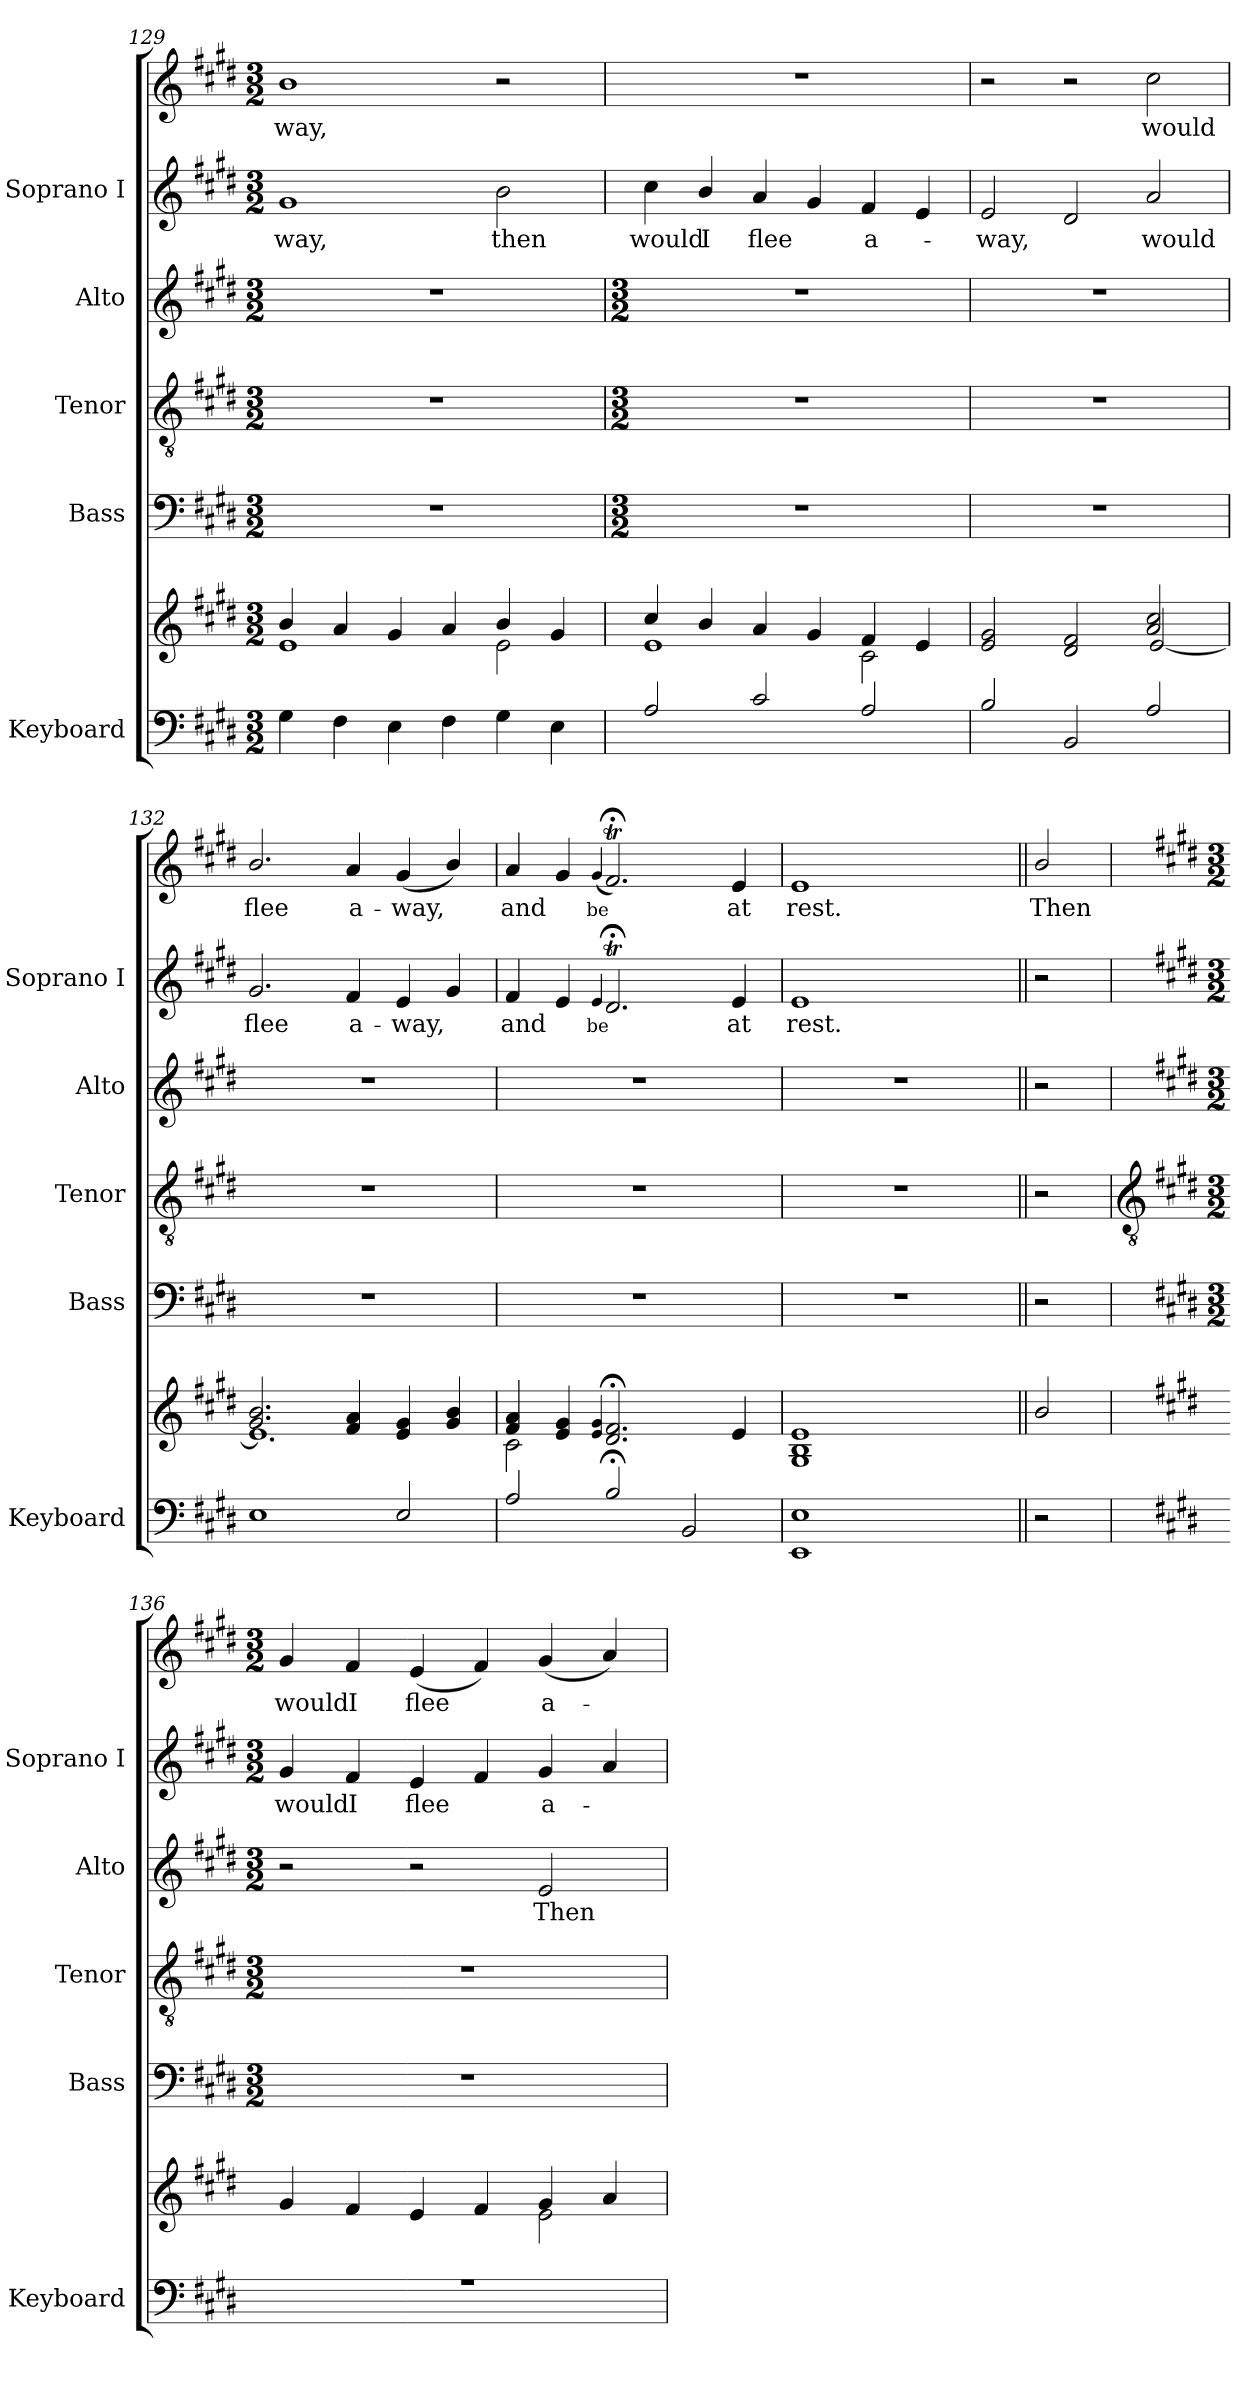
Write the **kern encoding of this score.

**kern	**kern	**kern	**kern	**kern	**text	**kern	**text	**kern	**text
*part5	*part5	*part4	*part3	*part2	*part2	*part1	*part1	*part1	*part1
*staff7	*staff6	*staff5	*staff4	*staff3	*staff3	*staff2	*staff2	*staff1	*staff1
*I"Keyboard	*	*I"Bass	*I"Tenor	*I"Alto	*	*I"Soprano I	*	*	*
*I'Keyboard	*	*I'Bass	*I'Tenor	*I'Alto	*	*I'Soprano I	*	*	*
*clefF4	*clefG2	*clefF4	*clefGv2	*clefG2	*	*clefG2	*	*clefG2	*
*k[f#c#g#d#]	*k[f#c#g#d#]	*k[f#c#g#d#]	*k[f#c#g#d#]	*k[f#c#g#d#]	*	*k[f#c#g#d#]	*	*k[f#c#g#d#]	*
*E:	*E:	*E:	*E:	*E:	*	*E:	*	*E:	*
*M3/2	*M3/2	*M3/2	*M3/2	*M3/2	*	*M3/2	*	*M3/2	*
=129	=129	=129	=129	=129	=129	=129	=129	=129	=129
*	*^	*	*	*	*	*	*	*	*
!	!	!	!	!	!	!	!	!LO:LY:b	!	!LO:LY:b
4G#	4b/	1e\	1.r	1.r	1.r	.	1g#	way,	1b	way,
4F#	4a	.	.	.	.	.	.	.	.	.
4E	4g#	.	.	.	.	.	.	.	.	.
4F#	4a	.	.	.	.	.	.	.	.	.
!	!	!	!	!	!	!	!	!LO:LY:b	!	!
4G#	4b/	2e\	.	.	.	.	2b	then	2r	.
4E	4g#	.	.	.	.	.	.	.	.	.
!!LO:LB:g=z
=130	=130	=130	=130	=130	=130	=130	=130	=130	=130	=130
*	*	*	*M3/2	*M3/2	*M3/2	*	*	*	*	*
*^	*	*	*	*	*	*	*	*	*	*
!	!LO:N:vis=1	!	!	!	!	!	!	!	!LO:LY:b	!LO:N:vis=1	!
2A	1.ryy	4cc#/	1e\	1.r	1.r	1.r	.	4cc#	would	1.r	.
!	!	!	!	!	!	!	!	!	!LO:LY:b	!	!
.	.	4b/	.	.	.	.	.	4b/	I	.	.
!	!	!	!	!	!	!	!	!	!LO:LY:b	!	!
2c#	.	4a	.	.	.	.	.	4a	flee	.	.
.	.	4g#	.	.	.	.	.	4g#	.	.	.
!	!	!	!	!	!	!	!	!	!LO:LY:b	!	!
2A	.	4f#	2c#\	.	.	.	.	4f#	a-	.	.
.	.	4e	.	.	.	.	.	4e	.	.	.
=131	=131	=131	=131	=131	=131	=131	=131	=131	=131	=131	=131
!	!LO:N:vis=1	!	!	!	!	!	!	!	!LO:LY:b	!	!
2B	1.ryy	2e 2g#	2ryy	1.r	1.r	1.r	.	2e	way,	2r	.
2BB	.	2d# 2f#	2ryy	.	.	.	.	2d#	.	2r	.
!	!	!	!	!	!	!	!	!	!LO:LY:b	!	!LO:LY:b
2A	.	2a/ 2cc#/	[2e/	.	.	.	.	2a	would	2cc#	would
=132	=132	=132	=132	=132	=132	=132	=132	=132	=132	=132	=132
!	!LO:N:vis=1	!	!	!	!	!	!	!	!LO:LY:b	!	!LO:LY:b
1E	1.ryy	2.g# 2.b	1.e\]	1.r	1.r	1.r	.	2.g#/	flee	2.b/	flee
!	!	!	!	!	!	!	!	!	!LO:LY:b	!	!LO:LY:b
.	.	4f# 4a	.	.	.	.	.	4f#	a-	4a	a-
!	!	!	!	!	!	!	!	!	!LO:LY:b	!	!LO:LY:b
2E	.	4e 4g#	.	.	.	.	.	4e	-way,	(<4g#	-way,
.	.	4g# 4b	.	.	.	.	.	4g#/	.	4b/)	.
=133	=133	=133	=133	=133	=133	=133	=133	=133	=133	=133	=133
!	!LO:N:vis=1	!	!	!	!	!	!	!	!LO:LY:b	!	!LO:LY:b
2A	1.ryy	4f# 4a	2c#\	1.r	1.r	1.r	.	4f#	and	4a	and
.	.	4e 4g#	.	.	.	.	.	4e	.	4g#	.
!	!	!	!	!	!	!	!	!	!LO:LY:b	!	!LO:LY:b
.	.	4qqe 4qqg#	.	.	.	.	.	4qqe	be	(<4qqg#	be
2B;<	.	2.d#;< 2.f#;<	2ryy	.	.	.	.	2.d#;<t	.	2.f#;<T)	.
2BB	.	.	2ryy	.	.	.	.	.	.	.	.
!	!	!	!	!	!	!	!	!	!LO:LY:b	!	!LO:LY:b
.	.	4e	.	.	.	.	.	4e	at	4e	at
=134	=134	=134	=134	=134	=134	=134	=134	=134	=134	=134	=134
!	!	!	!	!	!	!	!	!	!LO:LY:b	!	!LO:LY:b
1EE 1E	1ryy	1G# 1B 1e	2ryy	1.r	1.r	1.r	.	1e	rest.	1e	rest.
.	.	.	2ryy	.	.	.	.	.	.	.	.
2ryy	2ryy	2ryy	2ryy	.	.	.	.	2ryy	.	2ryy	.
=135||	=135||	=135||	=135||	=135||	=135||	=135||	=135||	=135||	=135||	=135||	=135||
!	!	!	!	!	!	!	!	!	!	!	!LO:LY:b
2r	2ryy	2b/	2ryy	2r	2r	2r	.	2r	.	2b/	Then
!!LO:LB:g=z
=136	=136	=136	=136	=136	=136	=136	=136	=136	=136	=136	=136
*	*	*	*	*	*clefGv2	*	*	*	*	*	*
*	*	*	*	*k[f#c#g#d#]	*k[f#c#g#d#]	*k[f#c#g#d#]	*	*k[f#c#g#d#]	*	*k[f#c#g#d#]	*
*	*	*	*	*E:	*E:	*E:	*	*E:	*	*E:	*
*	*	*	*	*M3/2	*M3/2	*M3/2	*	*M3/2	*	*M3/2	*
!LO:N:vis=1	!LO:N:vis=1	!	!	!LO:N:vis=1	!LO:N:vis=1	!	!	!	!LO:LY:b	!	!LO:LY:b
1.r	1.ryy	4g#	2ryy	1.r	1.r	2r	.	4g#	would	4g#	would
!	!	!	!	!	!	!	!	!	!LO:LY:b	!	!LO:LY:b
.	.	4f#	.	.	.	.	.	4f#	I	4f#	I
!	!	!	!	!	!	!	!	!	!LO:LY:b	!	!LO:LY:b
.	.	4e	2ryy	.	.	2r	.	4e	flee	(<4e	flee
.	.	4f#	.	.	.	.	.	4f#	.	4f#)	.
!	!	!	!	!	!	!	!LO:LY:b	!	!LO:LY:b	!	!LO:LY:b
.	.	4g#	2e\	.	.	2e	Then	4g#	a-	(<4g#	a-
.	.	4a	.	.	.	.	.	4a	.	4a)	.
*v	*v	*	*	*	*	*	*	*	*	*	*
*	*v	*v	*	*	*	*	*	*	*	*
=	=	=	=	=	=	=	=	=	=
*-	*-	*-	*-	*-	*-	*-	*-	*-	*-
